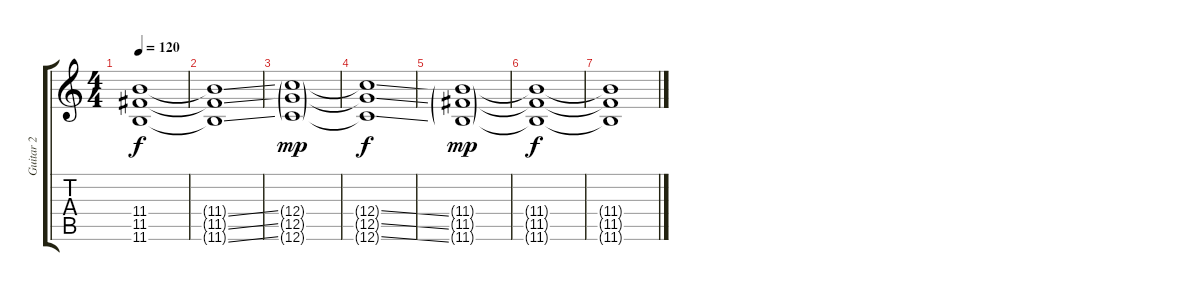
\track ("Guitar 2" "Guitar 2") {instrument distortionguitar}
\staff {score tabs}
\tuning (D4 A3 F3 C3 G2 C2) {hide}
\ts (4 4)
\tempo 120
\clef g2
\ks c
(11.4{t} 11.5{t} 11.6{t}).1{dy f} |
(11.4{ss t} 11.5{ss t} 11.6{ss t}).1 |
(12.4{g} 12.5{g} 12.6{g}).1{dy mp} |
(12.4{ss t} 12.5{ss t} 12.6{ss t}).1{dy f} |
(11.4{g} 11.5{g} 11.6{g}).1{dy mp} |
(11.4{t} 11.5{t} 11.6{t}).1{dy f} |
(11.4{t} 11.5{t} 11.6{t}).1
